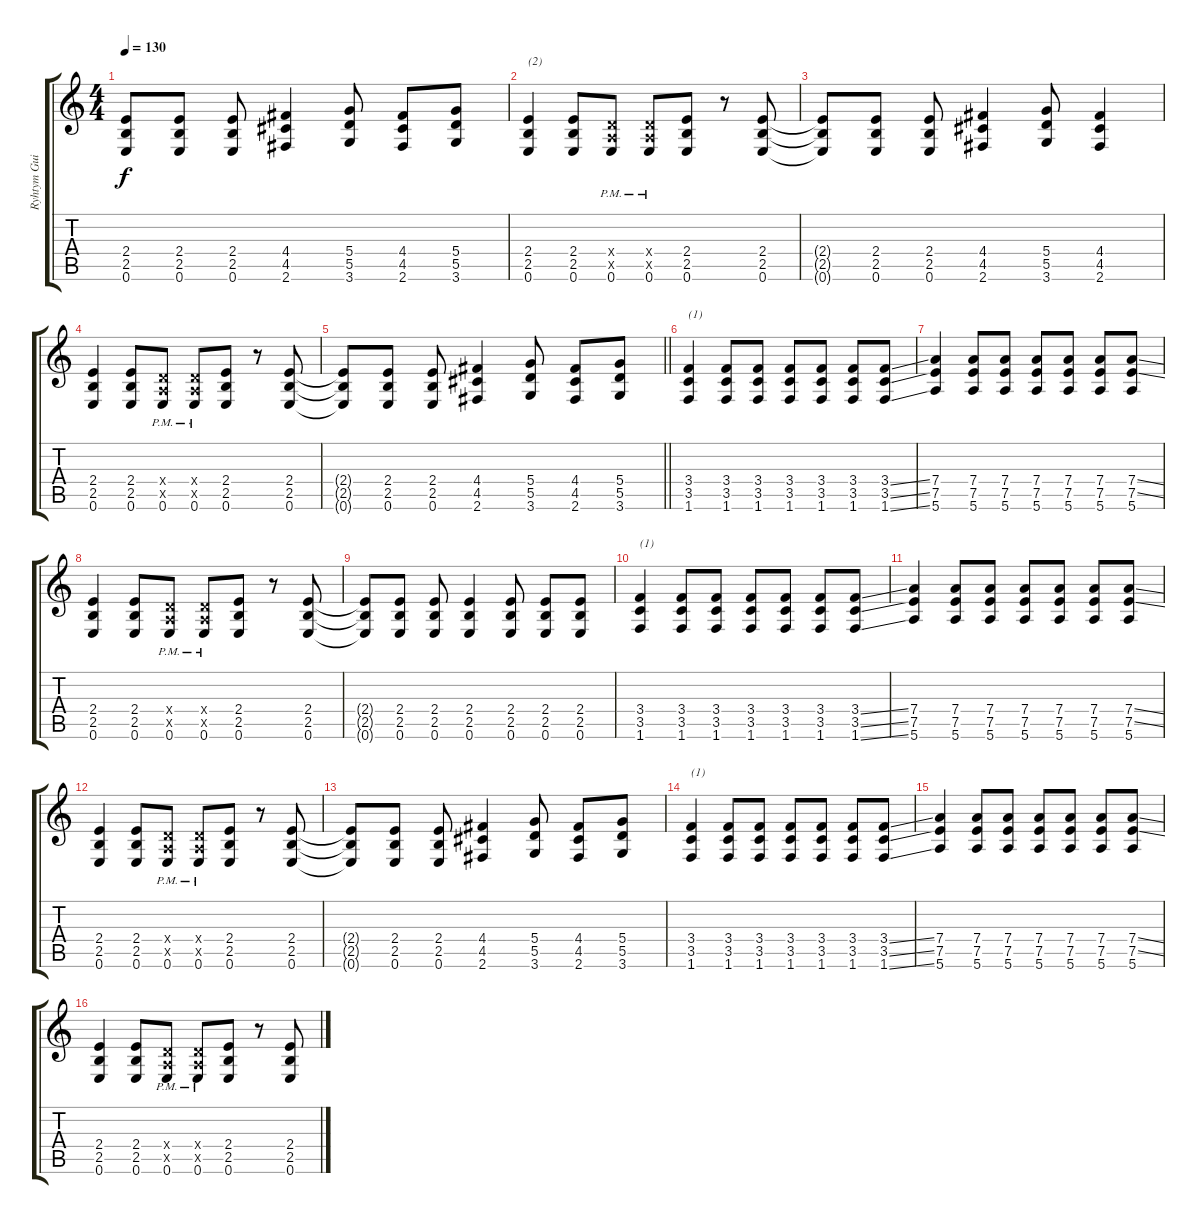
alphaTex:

\track ("Ryhtym Guitar II" "Ryhtym Gui") {instrument overdrivenguitar}
\staff {score tabs}
\tuning (E4 B3 G3 D3 A2 E2) {hide}
\ts (4 4)
\tempo 130
\clef g2
\ks c
(2.4{t} 2.5{t} 0.6{t}).8{dy f} (2.4 2.5 0.6).8 (2.4 2.5 0.6).8 (4.4 4.5 2.6).4 (5.4 5.5 3.6).8 (4.4 4.5 2.6).8 (5.4 5.5 3.6).8 |
(2.4 2.5 0.6).4{txt "(2)"} (2.4 2.5 0.6).8 (0.4{x} 0.5{x} 0.6{pm}).8 (0.4{x} 0.5{x} 0.6{pm}).8 (2.4 2.5 0.6).8 r.8 (2.4 2.5 0.6).8 |
(2.4{t} 2.5{t} 0.6{t}).8 (2.4 2.5 0.6).8 (2.4 2.5 0.6).8 (4.4 4.5 2.6).4 (5.4 5.5 3.6).8 (4.4 4.5 2.6).4 |
(2.4 2.5 0.6).4 (2.4 2.5 0.6).8 (0.4{x} 0.5{x} 0.6{pm}).8 (0.4{x} 0.5{x} 0.6{pm}).8 (2.4 2.5 0.6).8 r.8 (2.4 2.5 0.6).8 |
\barLineRight lightlight
(2.4{t} 2.5{t} 0.6{t}).8 (2.4 2.5 0.6).8 (2.4 2.5 0.6).8 (4.4 4.5 2.6).4 (5.4 5.5 3.6).8 (4.4 4.5 2.6).8 (5.4 5.5 3.6).8 |
(3.4 3.5 1.6).4{txt "(1)"} (3.4 3.5 1.6).8 (3.4 3.5 1.6).8 (3.4 3.5 1.6).8 (3.4 3.5 1.6).8 (3.4 3.5 1.6).8 (3.4{ss} 3.5{ss} 1.6{ss}).8 |
(7.4 7.5 5.6).4 (7.4 7.5 5.6).8 (7.4 7.5 5.6).8 (7.4 7.5 5.6).8 (7.4 7.5 5.6).8 (7.4 7.5 5.6).8 (7.4{ss} 7.5{ss} 5.6).8 |
(2.4 2.5 0.6).4 (2.4 2.5 0.6).8 (0.4{x} 0.5{x} 0.6{pm}).8 (0.4{x} 0.5{x} 0.6{pm}).8 (2.4 2.5 0.6).8 r.8 (2.4 2.5 0.6).8 |
(2.4{t} 2.5{t} 0.6{t}).8 (2.4 2.5 0.6).8 (2.4 2.5 0.6).8 (2.4 2.5 0.6).4 (2.4 2.5 0.6).8 (2.4 2.5 0.6).8 (2.4 2.5 0.6).8 |
(3.4 3.5 1.6).4{txt "(1)"} (3.4 3.5 1.6).8 (3.4 3.5 1.6).8 (3.4 3.5 1.6).8 (3.4 3.5 1.6).8 (3.4 3.5 1.6).8 (3.4{ss} 3.5{ss} 1.6{ss}).8 |
(7.4 7.5 5.6).4 (7.4 7.5 5.6).8 (7.4 7.5 5.6).8 (7.4 7.5 5.6).8 (7.4 7.5 5.6).8 (7.4 7.5 5.6).8 (7.4{ss} 7.5{ss} 5.6).8 |
(2.4 2.5 0.6).4 (2.4 2.5 0.6).8 (0.4{x} 0.5{x} 0.6{pm}).8 (0.4{x} 0.5{x} 0.6{pm}).8 (2.4 2.5 0.6).8 r.8 (2.4 2.5 0.6).8 |
(2.4{t} 2.5{t} 0.6{t}).8 (2.4 2.5 0.6).8 (2.4 2.5 0.6).8 (4.4 4.5 2.6).4 (5.4 5.5 3.6).8 (4.4 4.5 2.6).8 (5.4 5.5 3.6).8 |
(3.4 3.5 1.6).4{txt "(1)"} (3.4 3.5 1.6).8 (3.4 3.5 1.6).8 (3.4 3.5 1.6).8 (3.4 3.5 1.6).8 (3.4 3.5 1.6).8 (3.4{ss} 3.5{ss} 1.6{ss}).8 |
(7.4 7.5 5.6).4 (7.4 7.5 5.6).8 (7.4 7.5 5.6).8 (7.4 7.5 5.6).8 (7.4 7.5 5.6).8 (7.4 7.5 5.6).8 (7.4{ss} 7.5{ss} 5.6).8 |
(2.4 2.5 0.6).4 (2.4 2.5 0.6).8 (0.4{x} 0.5{x} 0.6{pm}).8 (0.4{x} 0.5{x} 0.6{pm}).8 (2.4 2.5 0.6).8 r.8 (2.4 2.5 0.6).8
